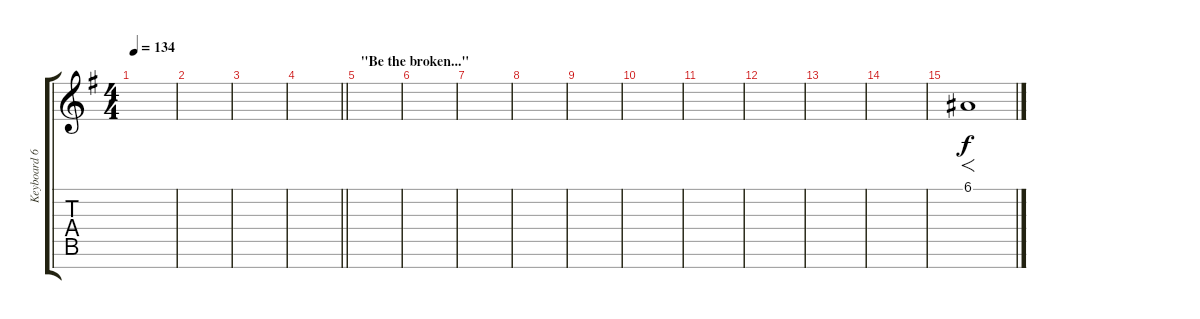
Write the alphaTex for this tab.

\track ("Keyboard 6 - Brat/Shagrath" "Keyboard 6") {instrument flute}
\staff {score tabs}
\tuning (E4 B3 G3 D3 A2 E2 B1) {hide}
\ts (4 4)
\tempo 134
\clef g2
\ks g
|
|
|
\barLineRight lightlight
|
\section ("" "\"Be the broken...\"")
|
|
|
|
|
|
|
|
|
|
6.1.1{f instrument frenchhorn}
